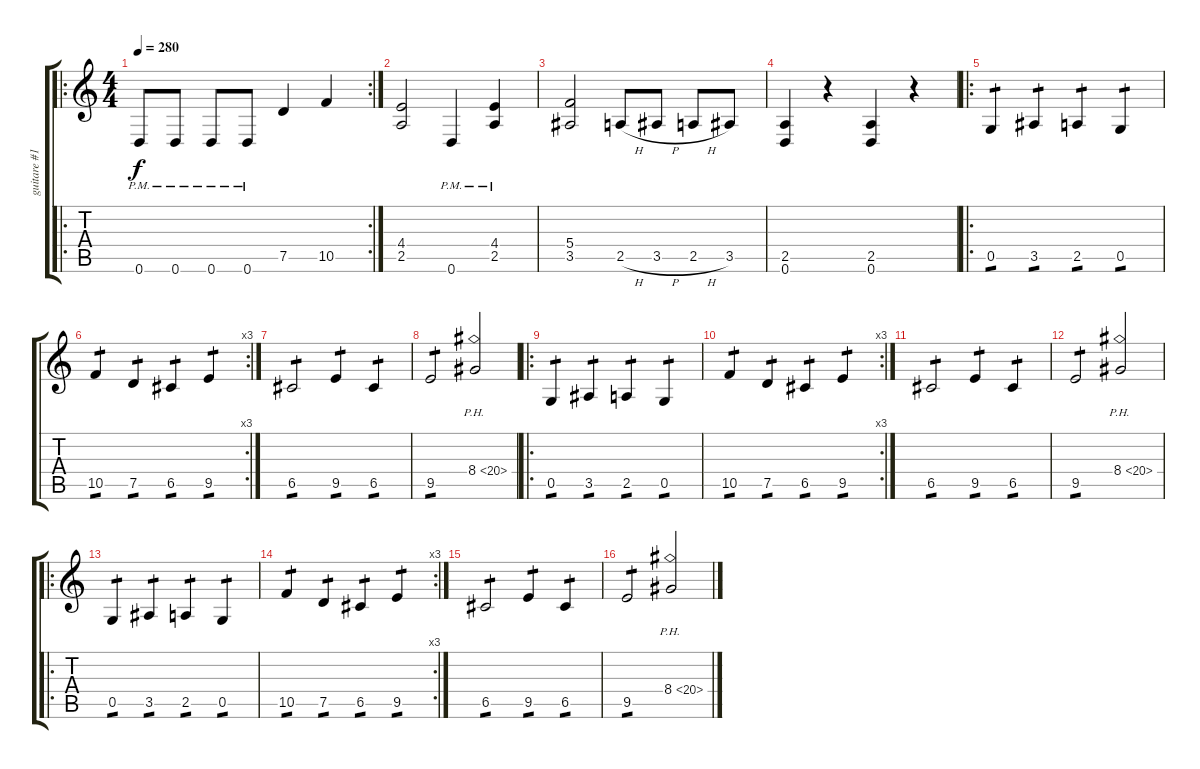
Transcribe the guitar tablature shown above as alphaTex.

\track ("guitare #1" "guitare #1") {instrument distortionguitar}
\staff {score tabs}
\tuning (D4 A3 F3 C3 G2 D2) {hide}
\ro
\rc 2
\ts (4 4)
\tempo 280
\clef g2
\ks c
0.6{pm}.8{dy f} 0.6{pm}.8 0.6{pm}.8 0.6{pm}.8 7.5.4 10.5.4 |
(4.4 2.5).2 0.6{pm}.4 (4.4{pm} 2.5{pm}).4 |
(5.4 3.5).2 2.5{h}.8 3.5{h}.8 2.5{h}.8 3.5.8 |
(2.5 0.6).4 r.4 (2.5 0.6).4 r.4 |
\ro
0.5.4{tp 1} 3.5.4{tp 1} 2.5.4{tp 1} 0.5.4{tp 1} |
\rc 3
10.5.4{tp 1} 7.5.4{tp 1} 6.5.4{tp 1} 9.5.4{tp 1} |
6.5.2{tp 1} 9.5.4{tp 1} 6.5.4{tp 1} |
9.5.2{tp 1} 8.4{ph 12}.2 |
\ro
0.5.4{tp 1} 3.5.4{tp 1} 2.5.4{tp 1} 0.5.4{tp 1} |
\rc 3
10.5.4{tp 1} 7.5.4{tp 1} 6.5.4{tp 1} 9.5.4{tp 1} |
6.5.2{tp 1} 9.5.4{tp 1} 6.5.4{tp 1} |
9.5.2{tp 1} 8.4{ph 12}.2 |
\ro
0.5.4{tp 1} 3.5.4{tp 1} 2.5.4{tp 1} 0.5.4{tp 1} |
\rc 3
10.5.4{tp 1} 7.5.4{tp 1} 6.5.4{tp 1} 9.5.4{tp 1} |
6.5.2{tp 1} 9.5.4{tp 1} 6.5.4{tp 1} |
9.5.2{tp 1} 8.4{ph 12}.2
